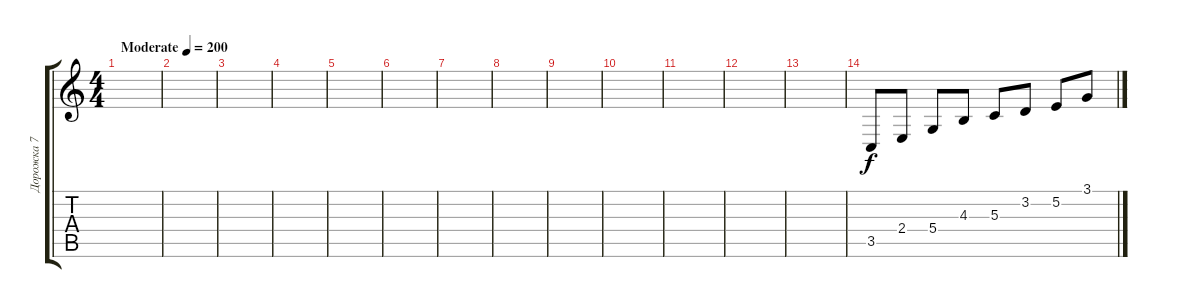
\track ("Дорожка 7" "Дорожка 7") {instrument lead1square}
\staff {score tabs}
\tuning (E4 B3 G3 D3 A2 E2) {hide}
\ts (4 4)
\tempo (200 "Moderate")
\clef g2
\ks c
|
|
|
|
|
|
|
|
|
|
|
|
|
3.5.8 2.4.8 5.4.8 4.3.8 5.3.8 3.2.8 5.2.8 3.1.8
